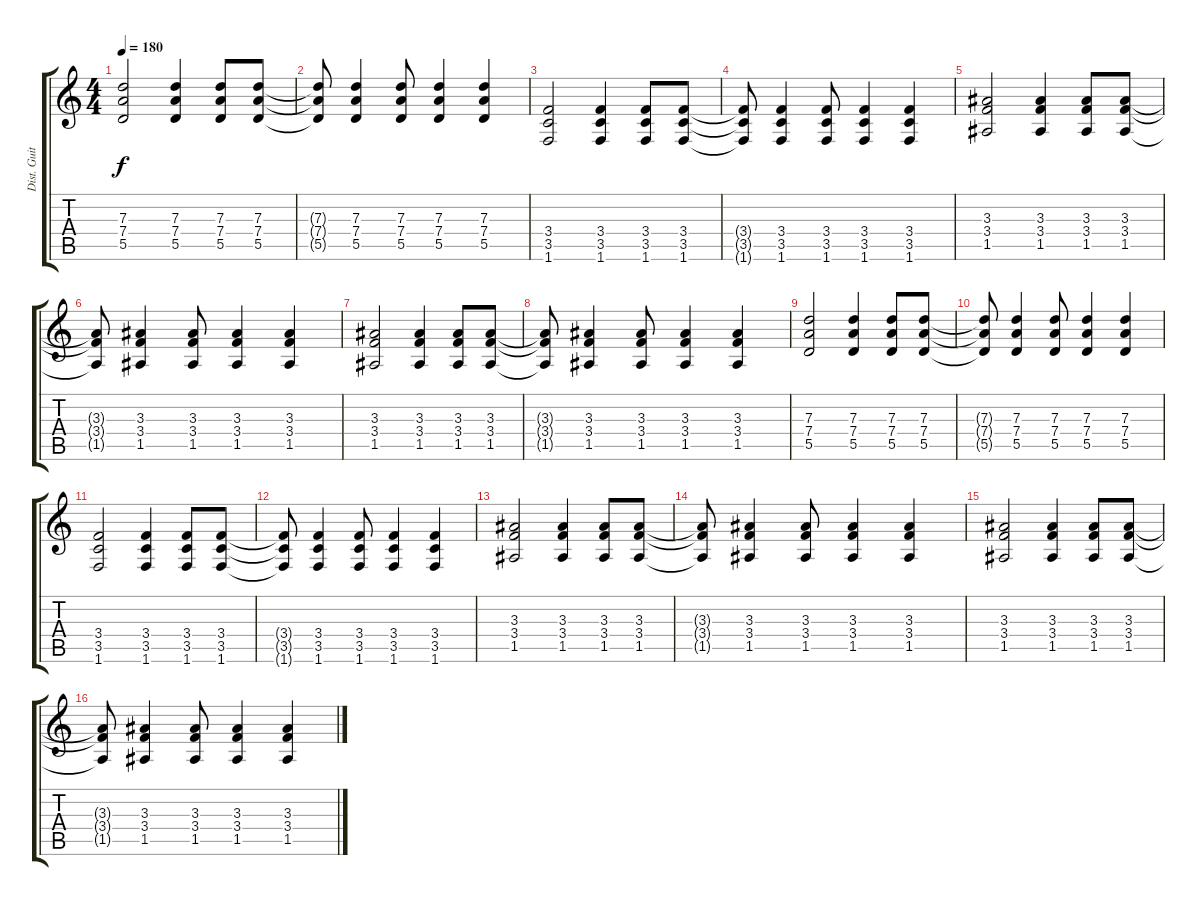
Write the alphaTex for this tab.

\track ("Dist. Guitar1" "Dist. Guit") {instrument distortionguitar}
\staff {score tabs}
\tuning (E4 B3 G3 D3 A2 E2) {hide}
\ts (4 4)
\tempo 180
\clef g2
\ks c
(7.3 7.4 5.5).2{dy f} (7.3 7.4 5.5).4 (7.3 7.4 5.5).8 (7.3 7.4 5.5).8 |
(7.3{t} 7.4{t} 5.5{t}).8 (7.3 7.4 5.5).4 (7.3 7.4 5.5).8 (7.3 7.4 5.5).4 (7.3 7.4 5.5).4 |
(3.4 3.5 1.6).2 (3.4 3.5 1.6).4 (3.4 3.5 1.6).8 (3.4 3.5 1.6).8 |
(3.4{t} 3.5{t} 1.6{t}).8 (3.4 3.5 1.6).4 (3.4 3.5 1.6).8 (3.4 3.5 1.6).4 (3.4 3.5 1.6).4 |
(3.3 3.4 1.5).2 (3.3 3.4 1.5).4 (3.3 3.4 1.5).8 (3.3 3.4 1.5).8 |
(3.3{t} 3.4{t} 1.5{t}).8 (3.3 3.4 1.5).4 (3.3 3.4 1.5).8 (3.3 3.4 1.5).4 (3.3 3.4 1.5).4 |
(3.3 3.4 1.5).2 (3.3 3.4 1.5).4 (3.3 3.4 1.5).8 (3.3 3.4 1.5).8 |
(3.3{t} 3.4{t} 1.5{t}).8 (3.3 3.4 1.5).4 (3.3 3.4 1.5).8 (3.3 3.4 1.5).4 (3.3 3.4 1.5).4 |
(7.3 7.4 5.5).2 (7.3 7.4 5.5).4 (7.3 7.4 5.5).8 (7.3 7.4 5.5).8 |
(7.3{t} 7.4{t} 5.5{t}).8 (7.3 7.4 5.5).4 (7.3 7.4 5.5).8 (7.3 7.4 5.5).4 (7.3 7.4 5.5).4 |
(3.4 3.5 1.6).2 (3.4 3.5 1.6).4 (3.4 3.5 1.6).8 (3.4 3.5 1.6).8 |
(3.4{t} 3.5{t} 1.6{t}).8 (3.4 3.5 1.6).4 (3.4 3.5 1.6).8 (3.4 3.5 1.6).4 (3.4 3.5 1.6).4 |
(3.3 3.4 1.5).2 (3.3 3.4 1.5).4 (3.3 3.4 1.5).8 (3.3 3.4 1.5).8 |
(3.3{t} 3.4{t} 1.5{t}).8 (3.3 3.4 1.5).4 (3.3 3.4 1.5).8 (3.3 3.4 1.5).4 (3.3 3.4 1.5).4 |
(3.3 3.4 1.5).2 (3.3 3.4 1.5).4 (3.3 3.4 1.5).8 (3.3 3.4 1.5).8 |
(3.3{t} 3.4{t} 1.5{t}).8 (3.3 3.4 1.5).4 (3.3 3.4 1.5).8 (3.3 3.4 1.5).4 (3.3 3.4 1.5).4
